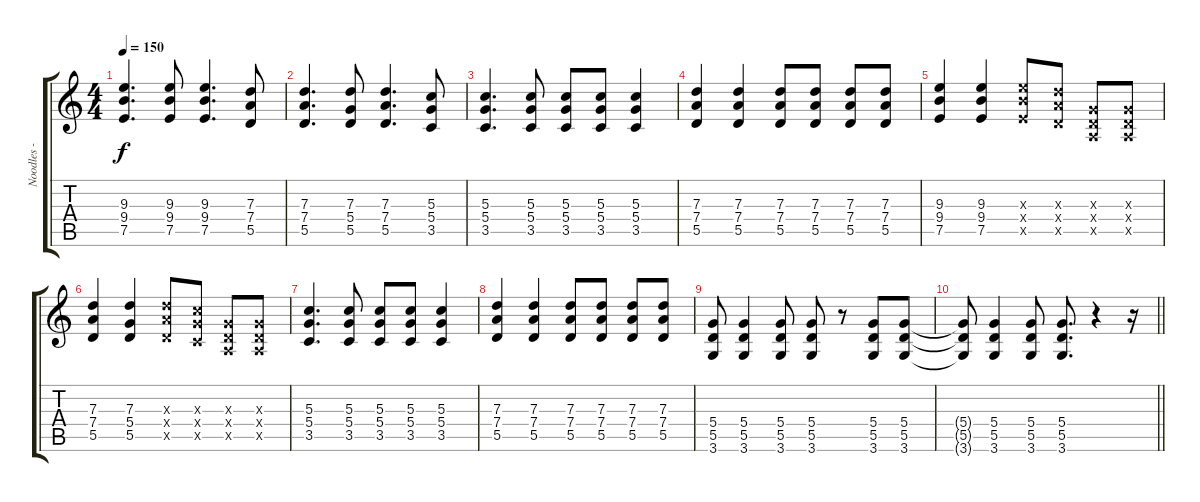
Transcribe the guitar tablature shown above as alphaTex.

\track ("Noodles - Guitar" "Noodles - ") {instrument electricguitarjazz}
\staff {score tabs}
\tuning (E4 B3 G3 D3 A2 E2) {hide}
\ts (4 4)
\tempo 150
\clef g2
\ks c
(9.3 9.4 7.5).4{d dy f} (9.3 9.4 7.5).8 (9.3 9.4 7.5).4{d} (7.3 7.4 5.5).8 |
(7.3 7.4 5.5).4{d} (7.3 5.4 5.5).8 (7.3 7.4 5.5).4{d} (5.3 5.4 3.5).8 |
(5.3 5.4 3.5).4{d} (5.3 5.4 3.5).8 (5.3 5.4 3.5).8 (5.3 5.4 3.5).8 (5.3 5.4 3.5).4 |
(7.3 7.4 5.5).4 (7.3 7.4 5.5).4 (7.3 7.4 5.5).8 (7.3 7.4 5.5).8 (7.3 7.4 5.5).8 (7.3 7.4 5.5).8 |
(9.3 9.4 7.5).4 (9.3 9.4 7.5).4 (9.3{x} 9.4{x} 7.5{x}).8 (7.3{x} 7.4{x} 5.5{x}).8 (0.3{x} 0.4{x} 0.5{x}).8 (0.3{x} 0.4{x} 0.5{x}).8 |
(7.3 7.4 5.5).4 (7.3 5.4 5.5).4 (7.3{x} 7.4{x} 5.5{x}).8 (5.3{x} 5.4{x} 3.5{x}).8 (0.3{x} 0.4{x} 0.5{x}).8 (0.3{x} 0.4{x} 0.5{x}).8 |
(5.3 5.4 3.5).4{d} (5.3 5.4 3.5).8 (5.3 5.4 3.5).8 (5.3 5.4 3.5).8 (5.3 5.4 3.5).4 |
(7.3 7.4 5.5).4 (7.3 7.4 5.5).4 (7.3 7.4 5.5).8 (7.3 7.4 5.5).8 (7.3 7.4 5.5).8 (7.3 7.4 5.5).8 |
(5.4 5.5 3.6).8 (5.4 5.5 3.6).4 (5.4 5.5 3.6).8 (5.4 5.5 3.6).8 r.8 (5.4 5.5 3.6).8 (5.4 5.5 3.6).8 |
\barLineRight lightlight
(5.4{t} 5.5{t} 3.6{t}).8 (5.4 5.5 3.6).4 (5.4 5.5 3.6).8 (5.4 5.5 3.6).8{d} r.4 r.16
